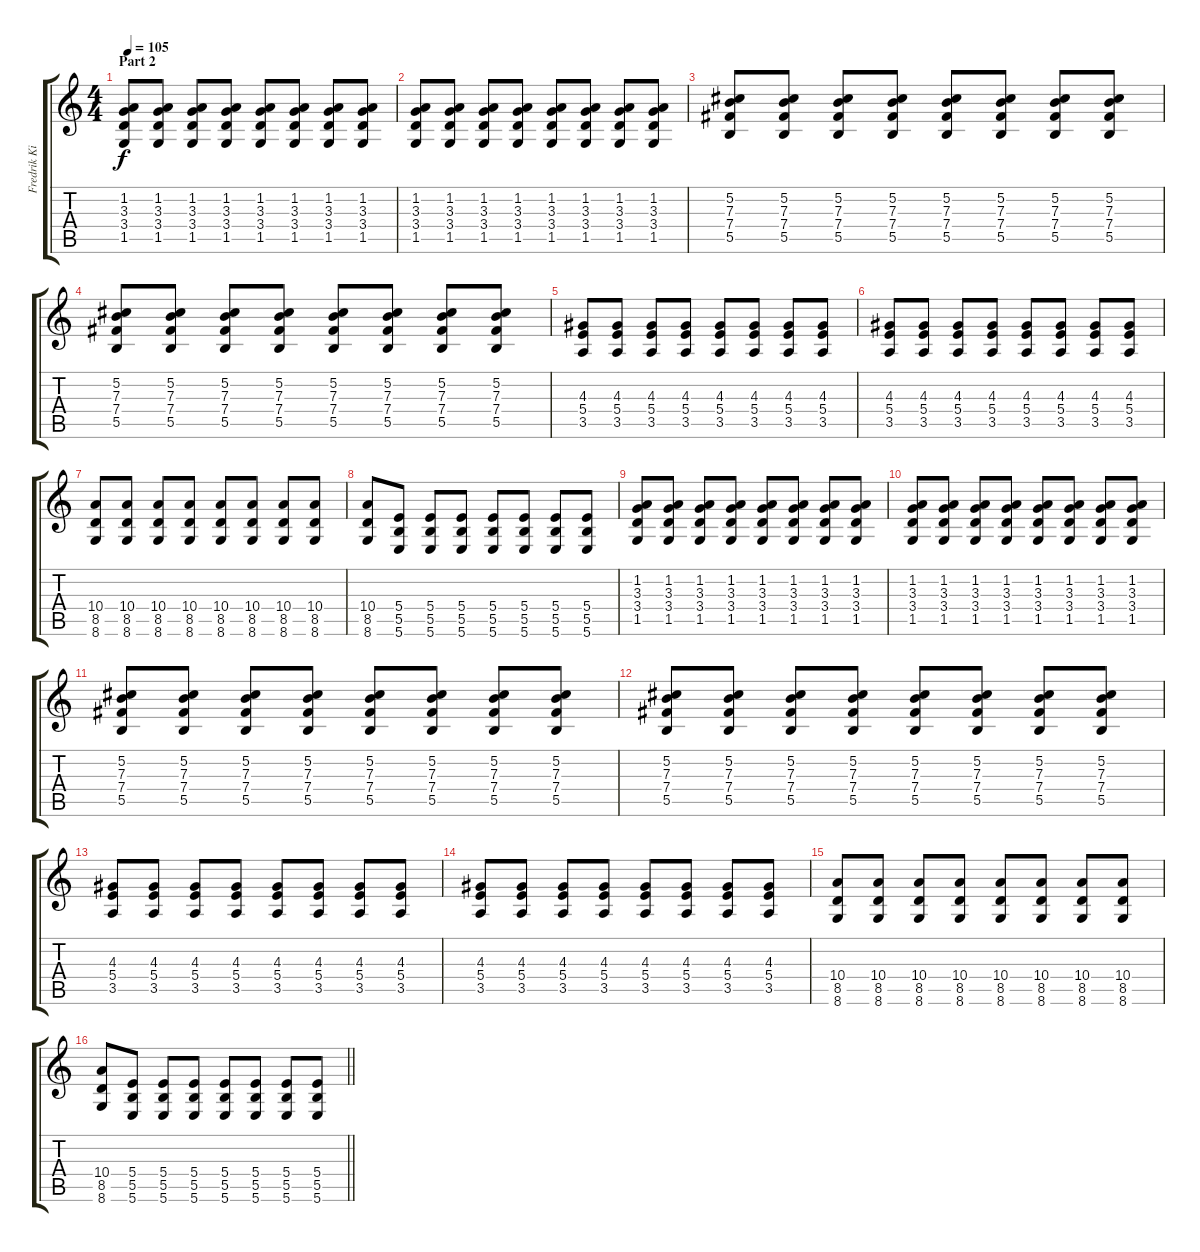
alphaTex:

\track ("Fredrik Kihlberg" "Fredrik Ki") {instrument distortionguitar}
\staff {score tabs}
\tuning (Db4 Ab3 E3 B2 Gb2 B1) {hide}
\ts (4 4)
\section ("" "Part 2")
\tempo 105
\clef g2
\ks c
(1.2 3.3 3.4 1.5).8{dy f} (1.2 3.3 3.4 1.5).8 (1.2 3.3 3.4 1.5).8 (1.2 3.3 3.4 1.5).8 (1.2 3.3 3.4 1.5).8 (1.2 3.3 3.4 1.5).8 (1.2 3.3 3.4 1.5).8 (1.2 3.3 3.4 1.5).8 |
(1.2 3.3 3.4 1.5).8 (1.2 3.3 3.4 1.5).8 (1.2 3.3 3.4 1.5).8 (1.2 3.3 3.4 1.5).8 (1.2 3.3 3.4 1.5).8 (1.2 3.3 3.4 1.5).8 (1.2 3.3 3.4 1.5).8 (1.2 3.3 3.4 1.5).8 |
(5.2 7.3 7.4 5.5).8 (5.2 7.3 7.4 5.5).8 (5.2 7.3 7.4 5.5).8 (5.2 7.3 7.4 5.5).8 (5.2 7.3 7.4 5.5).8 (5.2 7.3 7.4 5.5).8 (5.2 7.3 7.4 5.5).8 (5.2 7.3 7.4 5.5).8 |
(5.2 7.3 7.4 5.5).8 (5.2 7.3 7.4 5.5).8 (5.2 7.3 7.4 5.5).8 (5.2 7.3 7.4 5.5).8 (5.2 7.3 7.4 5.5).8 (5.2 7.3 7.4 5.5).8 (5.2 7.3 7.4 5.5).8 (5.2 7.3 7.4 5.5).8 |
(4.3 5.4 3.5).8 (4.3 5.4 3.5).8 (4.3 5.4 3.5).8 (4.3 5.4 3.5).8 (4.3 5.4 3.5).8 (4.3 5.4 3.5).8 (4.3 5.4 3.5).8 (4.3 5.4 3.5).8 |
(4.3 5.4 3.5).8 (4.3 5.4 3.5).8 (4.3 5.4 3.5).8 (4.3 5.4 3.5).8 (4.3 5.4 3.5).8 (4.3 5.4 3.5).8 (4.3 5.4 3.5).8 (4.3 5.4 3.5).8 |
(10.4 8.5 8.6).8 (10.4 8.5 8.6).8 (10.4 8.5 8.6).8 (10.4 8.5 8.6).8 (10.4 8.5 8.6).8 (10.4 8.5 8.6).8 (10.4 8.5 8.6).8 (10.4 8.5 8.6).8 |
(10.4 8.5 8.6).8 (5.4 5.5 5.6).8 (5.4 5.5 5.6).8 (5.4 5.5 5.6).8 (5.4 5.5 5.6).8 (5.4 5.5 5.6).8 (5.4 5.5 5.6).8 (5.4 5.5 5.6).8 |
(1.2 3.3 3.4 1.5).8 (1.2 3.3 3.4 1.5).8 (1.2 3.3 3.4 1.5).8 (1.2 3.3 3.4 1.5).8 (1.2 3.3 3.4 1.5).8 (1.2 3.3 3.4 1.5).8 (1.2 3.3 3.4 1.5).8 (1.2 3.3 3.4 1.5).8 |
(1.2 3.3 3.4 1.5).8 (1.2 3.3 3.4 1.5).8 (1.2 3.3 3.4 1.5).8 (1.2 3.3 3.4 1.5).8 (1.2 3.3 3.4 1.5).8 (1.2 3.3 3.4 1.5).8 (1.2 3.3 3.4 1.5).8 (1.2 3.3 3.4 1.5).8 |
(5.2 7.3 7.4 5.5).8 (5.2 7.3 7.4 5.5).8 (5.2 7.3 7.4 5.5).8 (5.2 7.3 7.4 5.5).8 (5.2 7.3 7.4 5.5).8 (5.2 7.3 7.4 5.5).8 (5.2 7.3 7.4 5.5).8 (5.2 7.3 7.4 5.5).8 |
(5.2 7.3 7.4 5.5).8 (5.2 7.3 7.4 5.5).8 (5.2 7.3 7.4 5.5).8 (5.2 7.3 7.4 5.5).8 (5.2 7.3 7.4 5.5).8 (5.2 7.3 7.4 5.5).8 (5.2 7.3 7.4 5.5).8 (5.2 7.3 7.4 5.5).8 |
(4.3 5.4 3.5).8 (4.3 5.4 3.5).8 (4.3 5.4 3.5).8 (4.3 5.4 3.5).8 (4.3 5.4 3.5).8 (4.3 5.4 3.5).8 (4.3 5.4 3.5).8 (4.3 5.4 3.5).8 |
(4.3 5.4 3.5).8 (4.3 5.4 3.5).8 (4.3 5.4 3.5).8 (4.3 5.4 3.5).8 (4.3 5.4 3.5).8 (4.3 5.4 3.5).8 (4.3 5.4 3.5).8 (4.3 5.4 3.5).8 |
(10.4 8.5 8.6).8 (10.4 8.5 8.6).8 (10.4 8.5 8.6).8 (10.4 8.5 8.6).8 (10.4 8.5 8.6).8 (10.4 8.5 8.6).8 (10.4 8.5 8.6).8 (10.4 8.5 8.6).8 |
\barLineRight lightlight
(10.4 8.5 8.6).8 (5.4 5.5 5.6).8 (5.4 5.5 5.6).8 (5.4 5.5 5.6).8 (5.4 5.5 5.6).8 (5.4 5.5 5.6).8 (5.4 5.5 5.6).8 (5.4 5.5 5.6).8
